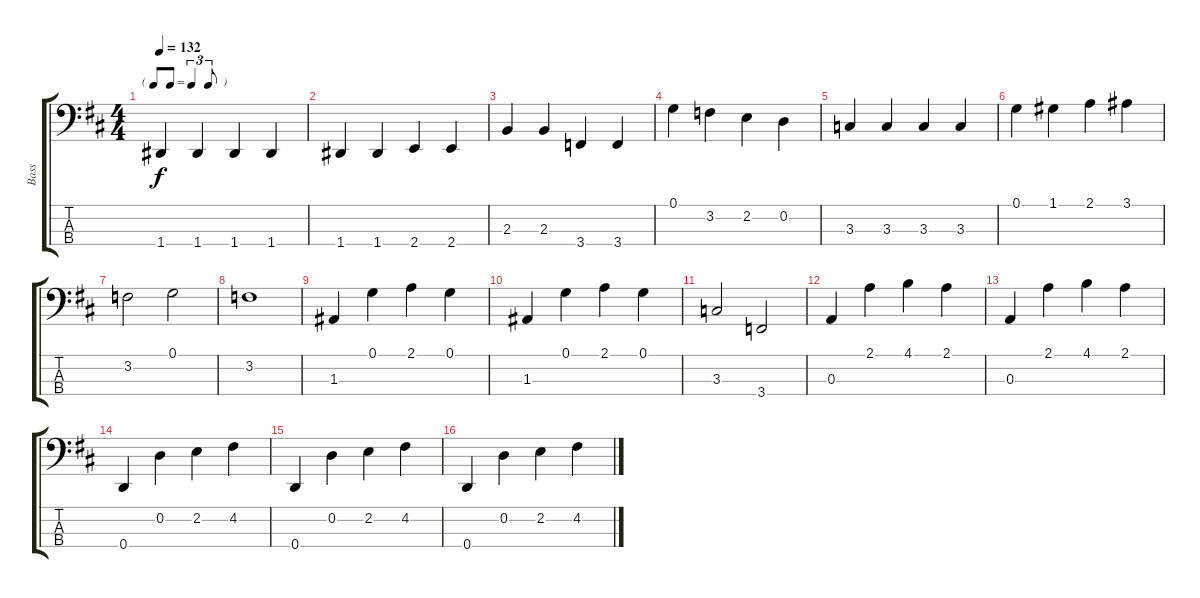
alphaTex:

\track ("Bass" "Bass") {instrument electricbassfinger}
\staff {score tabs}
\tuning (G2 D2 A1 D1) {hide}
\ts (4 4)
\tf triplet8th
\tempo 132
\clef f4
\ks d
1.4.4{dy f} 1.4.4 1.4.4 1.4.4 |
1.4.4 1.4.4 2.4.4 2.4.4 |
2.3.4 2.3.4 3.4.4 3.4.4 |
0.1.4 3.2.4 2.2.4 0.2.4 |
3.3.4 3.3.4 3.3.4 3.3.4 |
0.1.4 1.1.4 2.1.4 3.1.4 |
3.2.2 0.1.2 |
3.2.1 |
1.3.4 0.1.4 2.1.4 0.1.4 |
1.3.4 0.1.4 2.1.4 0.1.4 |
3.3.2 3.4.2 |
0.3.4 2.1.4 4.1.4 2.1.4 |
0.3.4 2.1.4 4.1.4 2.1.4 |
0.4.4 0.2.4 2.2.4 4.2.4 |
0.4.4 0.2.4 2.2.4 4.2.4 |
0.4.4 0.2.4 2.2.4 4.2.4
